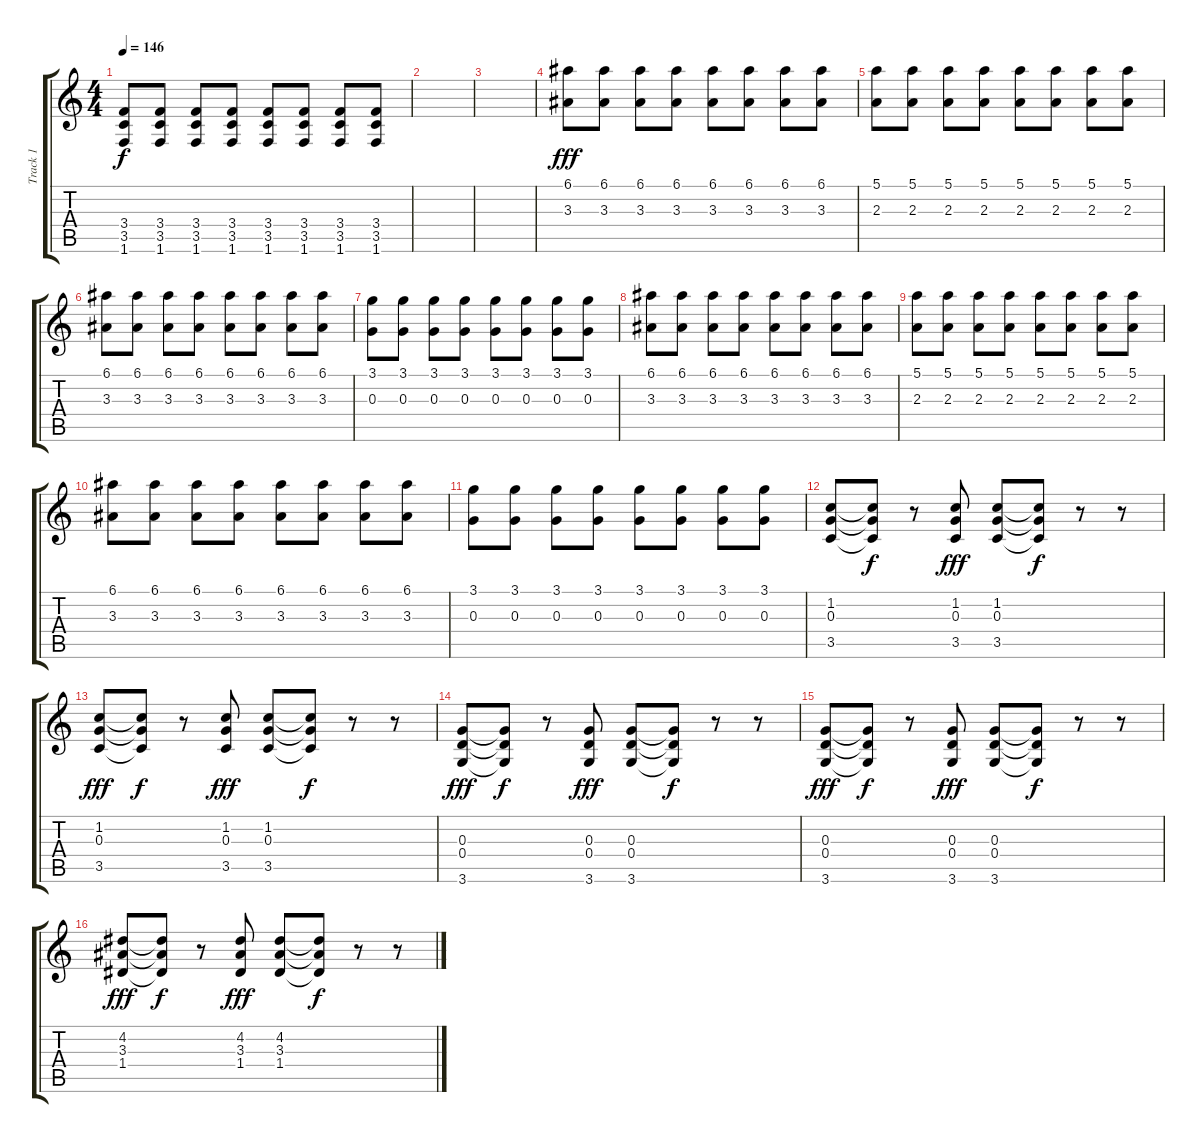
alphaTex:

\track ("Track 1" "Track 1") {instrument overdrivenguitar}
\staff {score tabs}
\tuning (E4 B3 G3 D3 A2 E2) {hide}
\ts (4 4)
\tempo 146
\clef g2
\ks c
(3.4 3.5 1.6).8{dy f} (3.4 3.5 1.6).8 (3.4 3.5 1.6).8 (3.4 3.5 1.6).8 (3.4 3.5 1.6).8 (3.4 3.5 1.6).8 (3.4 3.5 1.6).8 (3.4 3.5 1.6).8 |
|
|
(6.1 3.3).8{dy fff} (6.1 3.3).8 (6.1 3.3).8 (6.1 3.3).8 (6.1 3.3).8 (6.1 3.3).8 (6.1 3.3).8 (6.1 3.3).8 |
(5.1 2.3).8 (5.1 2.3).8 (5.1 2.3).8 (5.1 2.3).8 (5.1 2.3).8 (5.1 2.3).8 (5.1 2.3).8 (5.1 2.3).8 |
(6.1 3.3).8 (6.1 3.3).8 (6.1 3.3).8 (6.1 3.3).8 (6.1 3.3).8 (6.1 3.3).8 (6.1 3.3).8 (6.1 3.3).8 |
(3.1 0.3).8 (3.1 0.3).8 (3.1 0.3).8 (3.1 0.3).8 (3.1 0.3).8 (3.1 0.3).8 (3.1 0.3).8 (3.1 0.3).8 |
(6.1 3.3).8 (6.1 3.3).8 (6.1 3.3).8 (6.1 3.3).8 (6.1 3.3).8 (6.1 3.3).8 (6.1 3.3).8 (6.1 3.3).8 |
(5.1 2.3).8 (5.1 2.3).8 (5.1 2.3).8 (5.1 2.3).8 (5.1 2.3).8 (5.1 2.3).8 (5.1 2.3).8 (5.1 2.3).8 |
(6.1 3.3).8 (6.1 3.3).8 (6.1 3.3).8 (6.1 3.3).8 (6.1 3.3).8 (6.1 3.3).8 (6.1 3.3).8 (6.1 3.3).8 |
(3.1 0.3).8 (3.1 0.3).8 (3.1 0.3).8 (3.1 0.3).8 (3.1 0.3).8 (3.1 0.3).8 (3.1 0.3).8 (3.1 0.3).8 |
(1.2 0.3 3.5).8 (1.2{t} 0.3{t} 3.5{t}).8{dy f} r.8 (1.2 0.3 3.5).8{dy fff} (1.2 0.3 3.5).8 (1.2{t} 0.3{t} 3.5{t}).8{dy f} r.8 r.8 |
(1.2 0.3 3.5).8{dy fff} (1.2{t} 0.3{t} 3.5{t}).8{dy f} r.8 (1.2 0.3 3.5).8{dy fff} (1.2 0.3 3.5).8 (1.2{t} 0.3{t} 3.5{t}).8{dy f} r.8 r.8 |
(0.3 0.4 3.6).8{dy fff} (0.3{t} 0.4{t} 3.6{t}).8{dy f} r.8 (0.3 0.4 3.6).8{dy fff} (0.3 0.4 3.6).8 (0.3{t} 0.4{t} 3.6{t}).8{dy f} r.8 r.8 |
(0.3 0.4 3.6).8{dy fff} (0.3{t} 0.4{t} 3.6{t}).8{dy f} r.8 (0.3 0.4 3.6).8{dy fff} (0.3 0.4 3.6).8 (0.3{t} 0.4{t} 3.6{t}).8{dy f} r.8 r.8 |
(4.2 3.3 1.4).8{dy fff} (4.2{t} 3.3{t} 1.4{t}).8{dy f} r.8 (4.2 3.3 1.4).8{dy fff} (4.2 3.3 1.4).8 (4.2{t} 3.3{t} 1.4{t}).8{dy f} r.8 r.8
